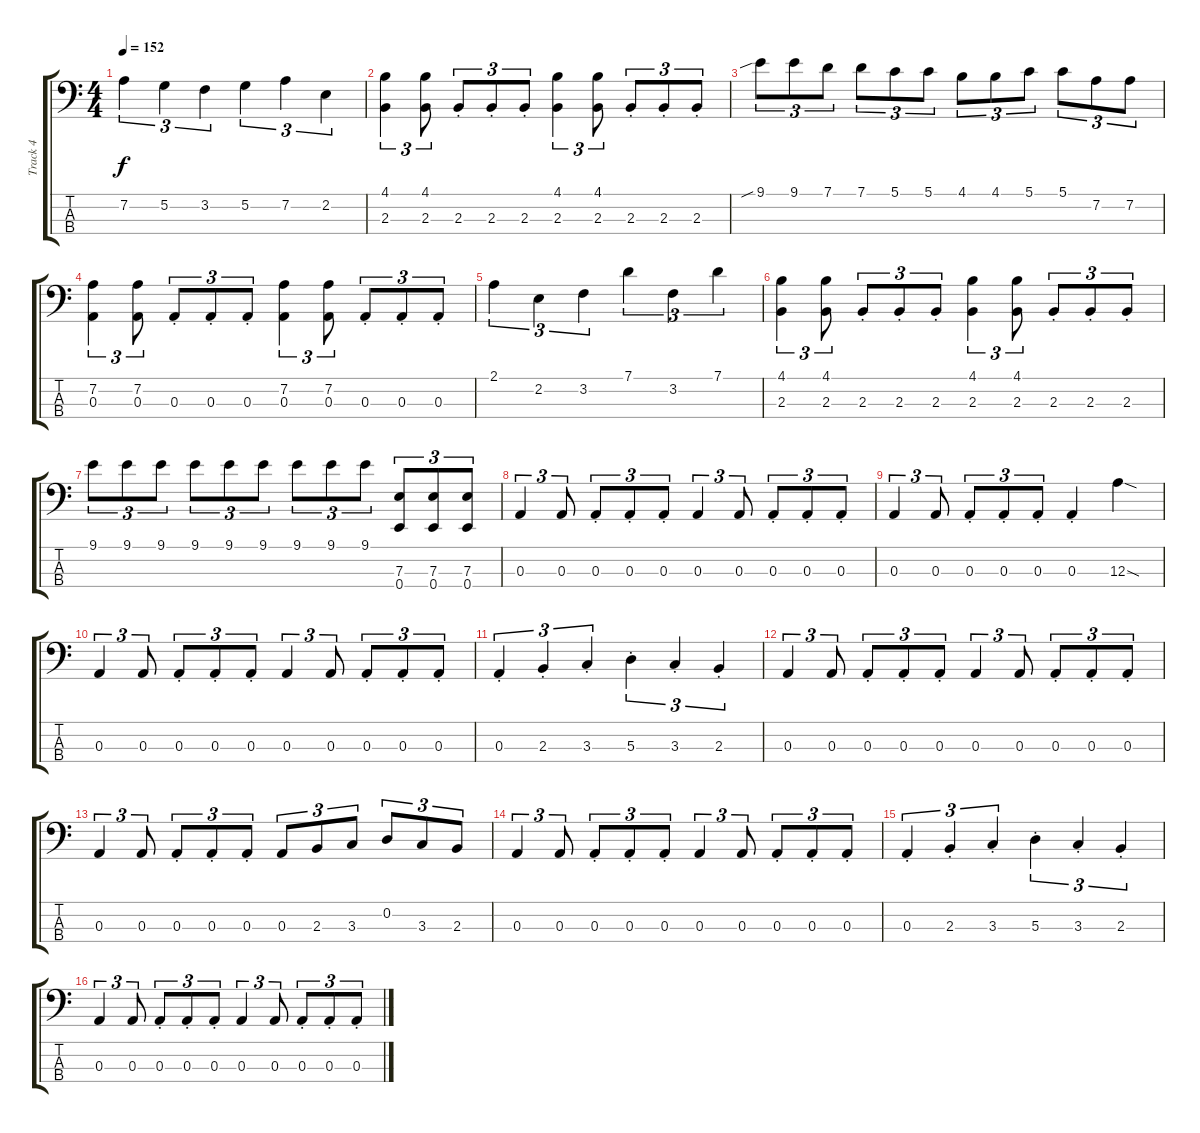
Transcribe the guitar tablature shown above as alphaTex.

\track ("Track 4" "Track 4") {instrument electricbassfinger}
\staff {score tabs}
\tuning (G2 D2 A1 E1) {hide}
\ts (4 4)
\tempo 152
\clef f4
\ks c
7.2.4{tu (3 2) dy f} 5.2.4{tu (3 2)} 3.2.4{tu (3 2)} 5.2.4{tu (3 2)} 7.2.4{tu (3 2)} 2.2.4{tu (3 2)} |
(4.1 2.3).4{tu (3 2)} (4.1 2.3).8{tu (3 2)} 2.3{st}.8{tu (3 2)} 2.3{st}.8{tu (3 2)} 2.3{st}.8{tu (3 2)} (4.1 2.3).4{tu (3 2)} (4.1 2.3).8{tu (3 2)} 2.3{st}.8{tu (3 2)} 2.3{st}.8{tu (3 2)} 2.3{st}.8{tu (3 2)} |
9.1{sib}.8{tu (3 2)} 9.1.8{tu (3 2)} 7.1.8{tu (3 2)} 7.1.8{tu (3 2)} 5.1.8{tu (3 2)} 5.1.8{tu (3 2)} 4.1.8{tu (3 2)} 4.1.8{tu (3 2)} 5.1.8{tu (3 2)} 5.1.8{tu (3 2)} 7.2.8{tu (3 2)} 7.2.8{tu (3 2)} |
(7.2 0.3).4{tu (3 2)} (7.2 0.3).8{tu (3 2)} 0.3{st}.8{tu (3 2)} 0.3{st}.8{tu (3 2)} 0.3{st}.8{tu (3 2)} (7.2 0.3).4{tu (3 2)} (7.2 0.3).8{tu (3 2)} 0.3{st}.8{tu (3 2)} 0.3{st}.8{tu (3 2)} 0.3{st}.8{tu (3 2)} |
2.1.4{tu (3 2)} 2.2.4{tu (3 2)} 3.2.4{tu (3 2)} 7.1.4{tu (3 2)} 3.2.4{tu (3 2)} 7.1.4{tu (3 2)} |
(4.1 2.3).4{tu (3 2)} (4.1 2.3).8{tu (3 2)} 2.3{st}.8{tu (3 2)} 2.3{st}.8{tu (3 2)} 2.3{st}.8{tu (3 2)} (4.1 2.3).4{tu (3 2)} (4.1 2.3).8{tu (3 2)} 2.3{st}.8{tu (3 2)} 2.3{st}.8{tu (3 2)} 2.3{st}.8{tu (3 2)} |
9.1.8{tu (3 2)} 9.1.8{tu (3 2)} 9.1.8{tu (3 2)} 9.1.8{tu (3 2)} 9.1.8{tu (3 2)} 9.1.8{tu (3 2)} 9.1.8{tu (3 2)} 9.1.8{tu (3 2)} 9.1.8{tu (3 2)} (7.3 0.4).8{tu (3 2)} (7.3 0.4).8{tu (3 2)} (7.3 0.4).8{tu (3 2)} |
0.3.4{tu (3 2)} 0.3.8{tu (3 2)} 0.3{st}.8{tu (3 2)} 0.3{st}.8{tu (3 2)} 0.3{st}.8{tu (3 2)} 0.3.4{tu (3 2)} 0.3.8{tu (3 2)} 0.3{st}.8{tu (3 2)} 0.3{st}.8{tu (3 2)} 0.3{st}.8{tu (3 2)} |
0.3.4{tu (3 2)} 0.3.8{tu (3 2)} 0.3{st}.8{tu (3 2)} 0.3{st}.8{tu (3 2)} 0.3{st}.8{tu (3 2)} 0.3{st}.4 12.3{sod}.4 |
0.3.4{tu (3 2)} 0.3.8{tu (3 2)} 0.3{st}.8{tu (3 2)} 0.3{st}.8{tu (3 2)} 0.3{st}.8{tu (3 2)} 0.3.4{tu (3 2)} 0.3.8{tu (3 2)} 0.3{st}.8{tu (3 2)} 0.3{st}.8{tu (3 2)} 0.3{st}.8{tu (3 2)} |
0.3{st}.4{tu (3 2)} 2.3{st}.4{tu (3 2)} 3.3{st}.4{tu (3 2)} 5.3{st}.4{tu (3 2)} 3.3{st}.4{tu (3 2)} 2.3{st}.4{tu (3 2)} |
0.3.4{tu (3 2)} 0.3.8{tu (3 2)} 0.3{st}.8{tu (3 2)} 0.3{st}.8{tu (3 2)} 0.3{st}.8{tu (3 2)} 0.3.4{tu (3 2)} 0.3.8{tu (3 2)} 0.3{st}.8{tu (3 2)} 0.3{st}.8{tu (3 2)} 0.3{st}.8{tu (3 2)} |
0.3.4{tu (3 2)} 0.3.8{tu (3 2)} 0.3{st}.8{tu (3 2)} 0.3{st}.8{tu (3 2)} 0.3{st}.8{tu (3 2)} 0.3.8{tu (3 2)} 2.3.8{tu (3 2)} 3.3.8{tu (3 2)} 0.2.8{tu (3 2)} 3.3.8{tu (3 2)} 2.3.8{tu (3 2)} |
0.3.4{tu (3 2)} 0.3.8{tu (3 2)} 0.3{st}.8{tu (3 2)} 0.3{st}.8{tu (3 2)} 0.3{st}.8{tu (3 2)} 0.3.4{tu (3 2)} 0.3.8{tu (3 2)} 0.3{st}.8{tu (3 2)} 0.3{st}.8{tu (3 2)} 0.3{st}.8{tu (3 2)} |
0.3{st}.4{tu (3 2)} 2.3{st}.4{tu (3 2)} 3.3{st}.4{tu (3 2)} 5.3{st}.4{tu (3 2)} 3.3{st}.4{tu (3 2)} 2.3{st}.4{tu (3 2)} |
0.3.4{tu (3 2)} 0.3.8{tu (3 2)} 0.3{st}.8{tu (3 2)} 0.3{st}.8{tu (3 2)} 0.3{st}.8{tu (3 2)} 0.3.4{tu (3 2)} 0.3.8{tu (3 2)} 0.3{st}.8{tu (3 2)} 0.3{st}.8{tu (3 2)} 0.3{st}.8{tu (3 2)}
